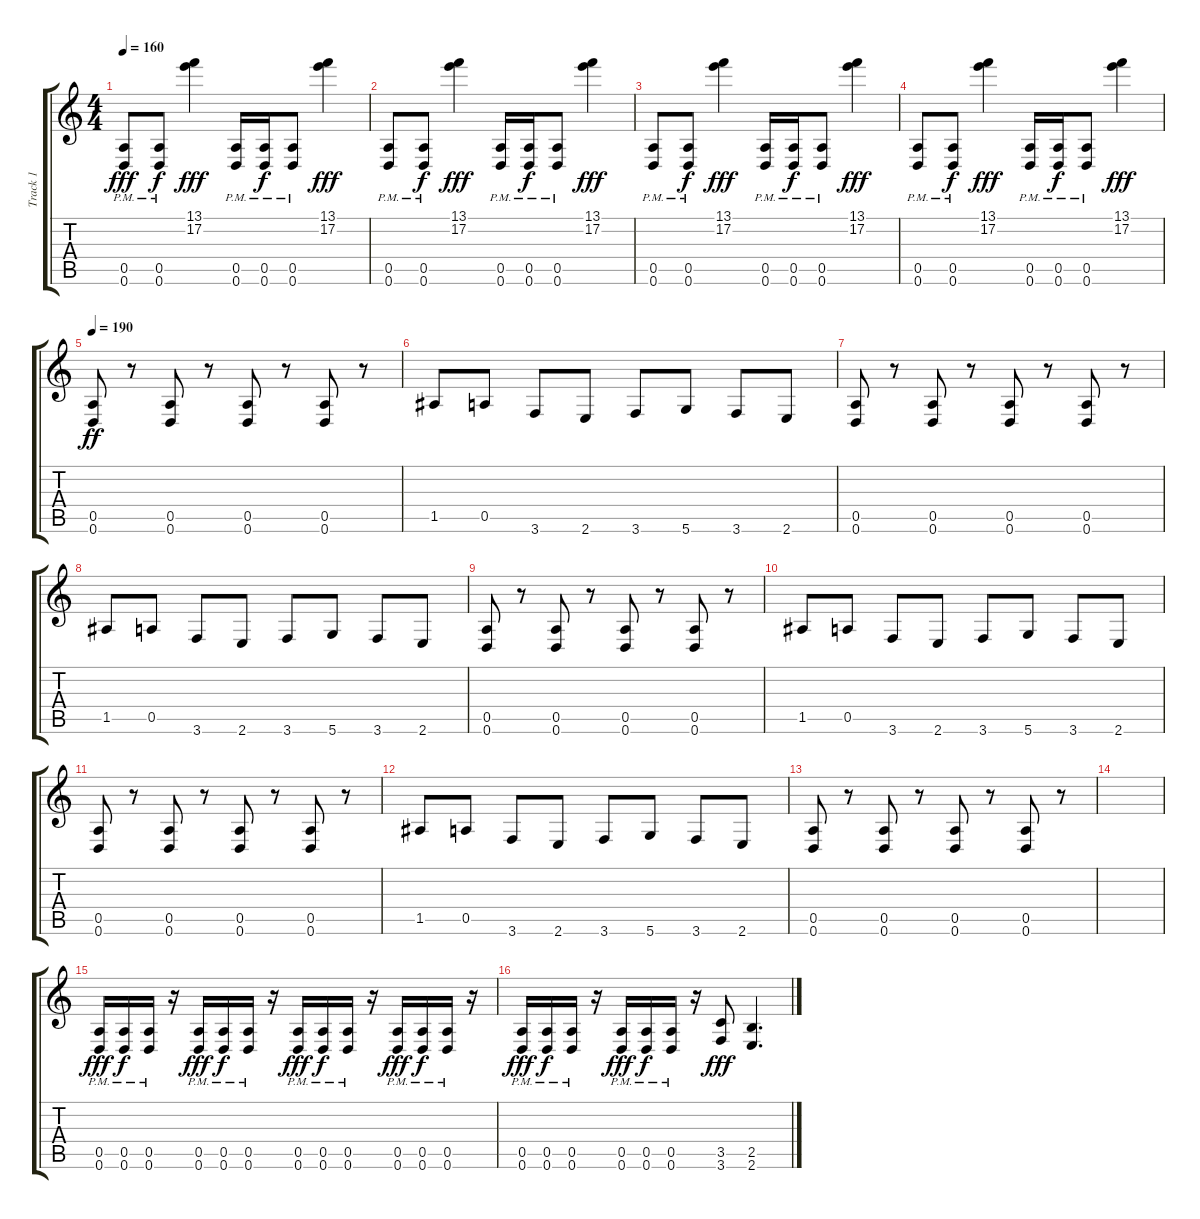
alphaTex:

\track ("Track 1" "Track 1") {instrument distortionguitar}
\staff {score tabs}
\tuning (E4 B3 G3 D3 A2 D2) {hide}
\ts (4 4)
\tempo 160
\clef g2
\ks c
(0.5{pm} 0.6{pm}).8{dy fff} (0.5{pm} 0.6{pm}).8{dy f} (13.1 17.2).4{dy fff} (0.5{pm} 0.6{pm}).16 (0.5{pm} 0.6{pm}).16{dy f} (0.5{pm} 0.6{pm}).8 (13.1 17.2).4{dy fff} |
(0.5{pm} 0.6{pm}).8 (0.5{pm} 0.6{pm}).8{dy f} (13.1 17.2).4{dy fff} (0.5{pm} 0.6{pm}).16 (0.5{pm} 0.6{pm}).16{dy f} (0.5{pm} 0.6{pm}).8 (13.1 17.2).4{dy fff} |
(0.5{pm} 0.6{pm}).8 (0.5{pm} 0.6{pm}).8{dy f} (13.1 17.2).4{dy fff} (0.5{pm} 0.6{pm}).16 (0.5{pm} 0.6{pm}).16{dy f} (0.5{pm} 0.6{pm}).8 (13.1 17.2).4{dy fff} |
(0.5{pm} 0.6{pm}).8 (0.5{pm} 0.6{pm}).8{dy f} (13.1 17.2).4{dy fff} (0.5{pm} 0.6{pm}).16 (0.5{pm} 0.6{pm}).16{dy f} (0.5{pm} 0.6{pm}).8 (13.1 17.2).4{dy fff} |
\tempo 190
(0.5 0.6).8{dy ff} r.8 (0.5 0.6).8 r.8 (0.5 0.6).8 r.8 (0.5 0.6).8 r.8 |
1.5.8 0.5.8 3.6.8 2.6.8 3.6.8 5.6.8 3.6.8 2.6.8 |
(0.5 0.6).8 r.8 (0.5 0.6).8 r.8 (0.5 0.6).8 r.8 (0.5 0.6).8 r.8 |
1.5.8 0.5.8 3.6.8 2.6.8 3.6.8 5.6.8 3.6.8 2.6.8 |
(0.5 0.6).8 r.8 (0.5 0.6).8 r.8 (0.5 0.6).8 r.8 (0.5 0.6).8 r.8 |
1.5.8 0.5.8 3.6.8 2.6.8 3.6.8 5.6.8 3.6.8 2.6.8 |
(0.5 0.6).8 r.8 (0.5 0.6).8 r.8 (0.5 0.6).8 r.8 (0.5 0.6).8 r.8 |
1.5.8 0.5.8 3.6.8 2.6.8 3.6.8 5.6.8 3.6.8 2.6.8 |
(0.5 0.6).8 r.8 (0.5 0.6).8 r.8 (0.5 0.6).8 r.8 (0.5 0.6).8 r.8 |
|
(0.5{pm} 0.6{pm}).16{dy fff} (0.5{pm} 0.6{pm}).16{dy f} (0.5{pm} 0.6{pm}).16 r.16 (0.5{pm} 0.6{pm}).16{dy fff} (0.5{pm} 0.6{pm}).16{dy f} (0.5{pm} 0.6{pm}).16 r.16 (0.5{pm} 0.6{pm}).16{dy fff} (0.5{pm} 0.6{pm}).16{dy f} (0.5{pm} 0.6{pm}).16 r.16 (0.5{pm} 0.6{pm}).16{dy fff} (0.5{pm} 0.6{pm}).16{dy f} (0.5{pm} 0.6{pm}).16 r.16 |
(0.5{pm} 0.6{pm}).16{dy fff} (0.5{pm} 0.6{pm}).16{dy f} (0.5{pm} 0.6{pm}).16 r.16 (0.5{pm} 0.6{pm}).16{dy fff} (0.5{pm} 0.6{pm}).16{dy f} (0.5{pm} 0.6{pm}).16 r.16 (3.5 3.6).8{dy fff} (2.5 2.6).4{d}
